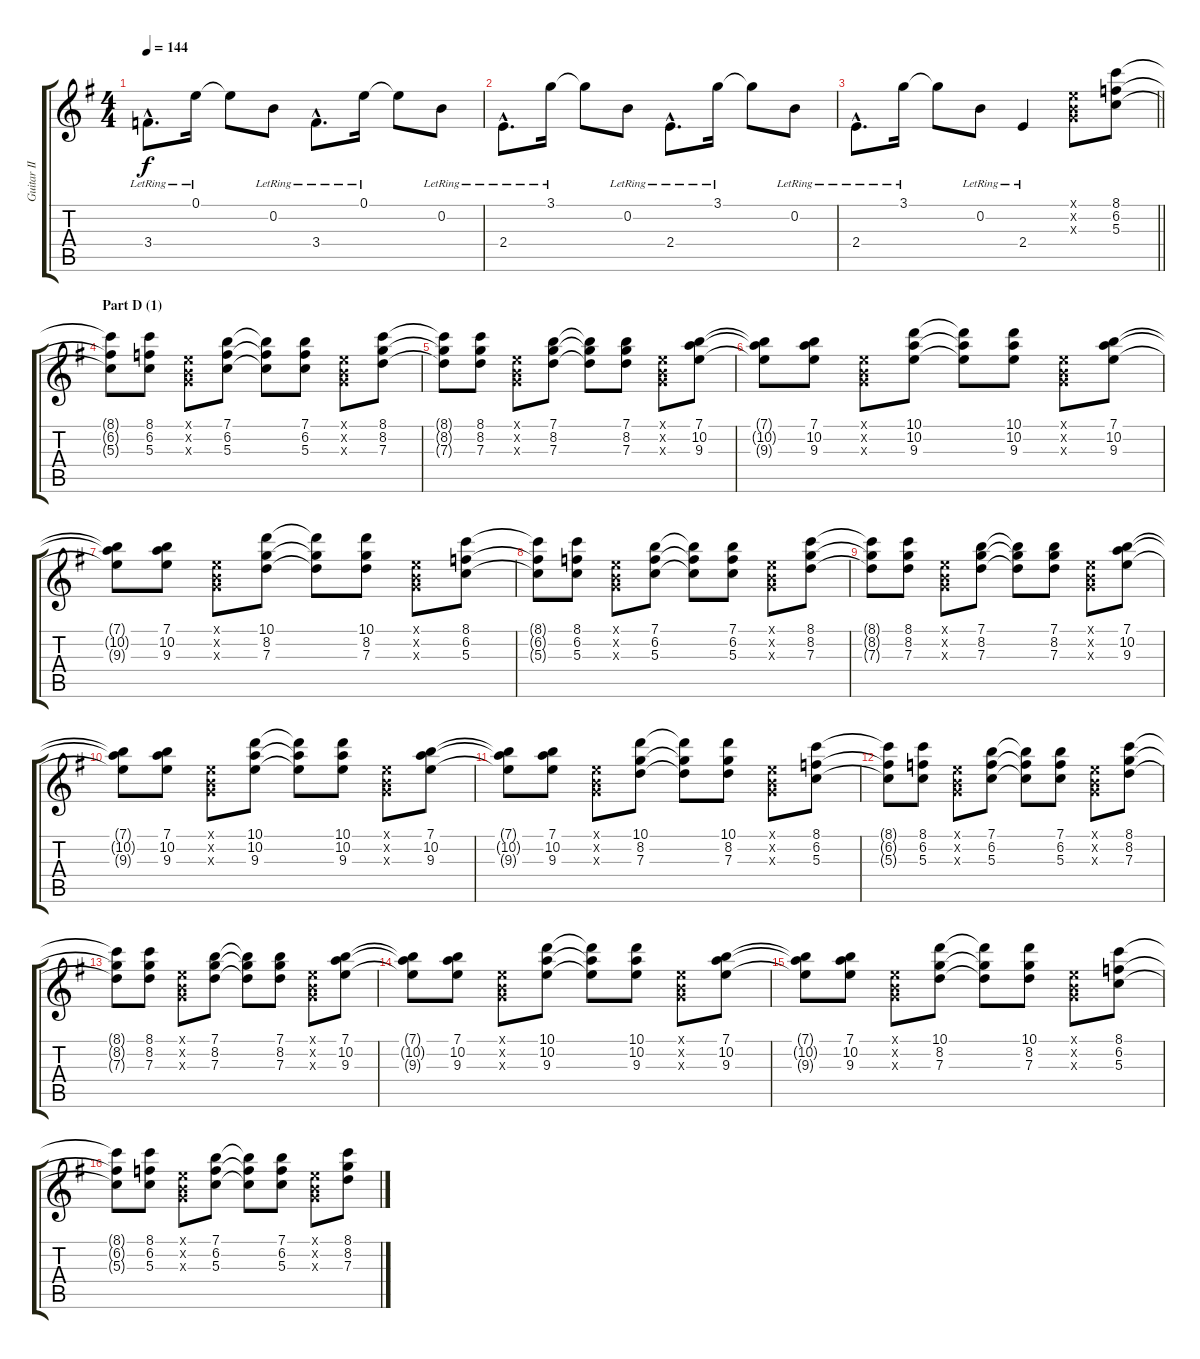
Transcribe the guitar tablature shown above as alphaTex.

\track ("Guitar II (Inoran)" "Guitar II ") {instrument distortionguitar}
\staff {score tabs}
\tuning (E4 B3 G3 D3 A2 E2) {hide}
\ts (4 4)
\tempo 144
\clef g2
\ks g
3.4{hac lr}.8{d dy f} 0.1{lr}.16 0.1{t}.8 0.2{lr}.8 3.4{hac lr}.8{d} 0.1{lr}.16 0.1{t}.8 0.2{lr}.8 |
2.4{hac lr}.8{d} 3.1{lr}.16 3.1{t}.8 0.2{lr}.8 2.4{hac lr}.8{d} 3.1{lr}.16 3.1{t}.8 0.2{lr}.8 |
\barLineRight lightlight
2.4{hac lr}.8{d} 3.1{lr}.16 3.1{t}.8 0.2{lr}.8 2.4{lr}.4 (0.1{x} 0.2{x} 0.3{x}).8 (8.1 6.2 5.3).8 |
\section ("" "Part D (1)")
(8.1{t} 6.2{t} 5.3{t}).8 (8.1 6.2 5.3).8 (0.1{x} 0.2{x} 0.3{x}).8 (7.1 6.2 5.3).8 (7.1{t} 6.2{t} 5.3{t}).8 (7.1 6.2 5.3).8 (0.1{x} 0.2{x} 0.3{x}).8 (8.1 8.2 7.3).8 |
(8.1{t} 8.2{t} 7.3{t}).8 (8.1 8.2 7.3).8 (0.1{x} 0.2{x} 0.3{x}).8 (7.1 8.2 7.3).8 (7.1{t} 8.2{t} 7.3{t}).8 (7.1 8.2 7.3).8 (0.1{x} 0.2{x} 0.3{x}).8 (7.1 10.2 9.3).8 |
(7.1{t} 10.2{t} 9.3{t}).8 (7.1 10.2 9.3).8 (0.1{x} 0.2{x} 0.3{x}).8 (10.1 10.2 9.3).8 (10.1{t} 10.2{t} 9.3{t}).8 (10.1 10.2 9.3).8 (0.1{x} 0.2{x} 0.3{x}).8 (7.1 10.2 9.3).8 |
(7.1{t} 10.2{t} 9.3{t}).8 (7.1 10.2 9.3).8 (0.1{x} 0.2{x} 0.3{x}).8 (10.1 8.2 7.3).8 (10.1{t} 8.2{t} 7.3{t}).8 (10.1 8.2 7.3).8 (0.1{x} 0.2{x} 0.3{x}).8 (8.1 6.2 5.3).8 |
(8.1{t} 6.2{t} 5.3{t}).8 (8.1 6.2 5.3).8 (0.1{x} 0.2{x} 0.3{x}).8 (7.1 6.2 5.3).8 (7.1{t} 6.2{t} 5.3{t}).8 (7.1 6.2 5.3).8 (0.1{x} 0.2{x} 0.3{x}).8 (8.1 8.2 7.3).8 |
(8.1{t} 8.2{t} 7.3{t}).8 (8.1 8.2 7.3).8 (0.1{x} 0.2{x} 0.3{x}).8 (7.1 8.2 7.3).8 (7.1{t} 8.2{t} 7.3{t}).8 (7.1 8.2 7.3).8 (0.1{x} 0.2{x} 0.3{x}).8 (7.1 10.2 9.3).8 |
(7.1{t} 10.2{t} 9.3{t}).8 (7.1 10.2 9.3).8 (0.1{x} 0.2{x} 0.3{x}).8 (10.1 10.2 9.3).8 (10.1{t} 10.2{t} 9.3{t}).8 (10.1 10.2 9.3).8 (0.1{x} 0.2{x} 0.3{x}).8 (7.1 10.2 9.3).8 |
(7.1{t} 10.2{t} 9.3{t}).8 (7.1 10.2 9.3).8 (0.1{x} 0.2{x} 0.3{x}).8 (10.1 8.2 7.3).8 (10.1{t} 8.2{t} 7.3{t}).8 (10.1 8.2 7.3).8 (0.1{x} 0.2{x} 0.3{x}).8 (8.1 6.2 5.3).8 |
(8.1{t} 6.2{t} 5.3{t}).8 (8.1 6.2 5.3).8 (0.1{x} 0.2{x} 0.3{x}).8 (7.1 6.2 5.3).8 (7.1{t} 6.2{t} 5.3{t}).8 (7.1 6.2 5.3).8 (0.1{x} 0.2{x} 0.3{x}).8 (8.1 8.2 7.3).8 |
(8.1{t} 8.2{t} 7.3{t}).8 (8.1 8.2 7.3).8 (0.1{x} 0.2{x} 0.3{x}).8 (7.1 8.2 7.3).8 (7.1{t} 8.2{t} 7.3{t}).8 (7.1 8.2 7.3).8 (0.1{x} 0.2{x} 0.3{x}).8 (7.1 10.2 9.3).8 |
(7.1{t} 10.2{t} 9.3{t}).8 (7.1 10.2 9.3).8 (0.1{x} 0.2{x} 0.3{x}).8 (10.1 10.2 9.3).8 (10.1{t} 10.2{t} 9.3{t}).8 (10.1 10.2 9.3).8 (0.1{x} 0.2{x} 0.3{x}).8 (7.1 10.2 9.3).8 |
(7.1{t} 10.2{t} 9.3{t}).8 (7.1 10.2 9.3).8 (0.1{x} 0.2{x} 0.3{x}).8 (10.1 8.2 7.3).8 (10.1{t} 8.2{t} 7.3{t}).8 (10.1 8.2 7.3).8 (0.1{x} 0.2{x} 0.3{x}).8 (8.1 6.2 5.3).8 |
(8.1{t} 6.2{t} 5.3{t}).8 (8.1 6.2 5.3).8 (0.1{x} 0.2{x} 0.3{x}).8 (7.1 6.2 5.3).8 (7.1{t} 6.2{t} 5.3{t}).8 (7.1 6.2 5.3).8 (0.1{x} 0.2{x} 0.3{x}).8 (8.1 8.2 7.3).8
